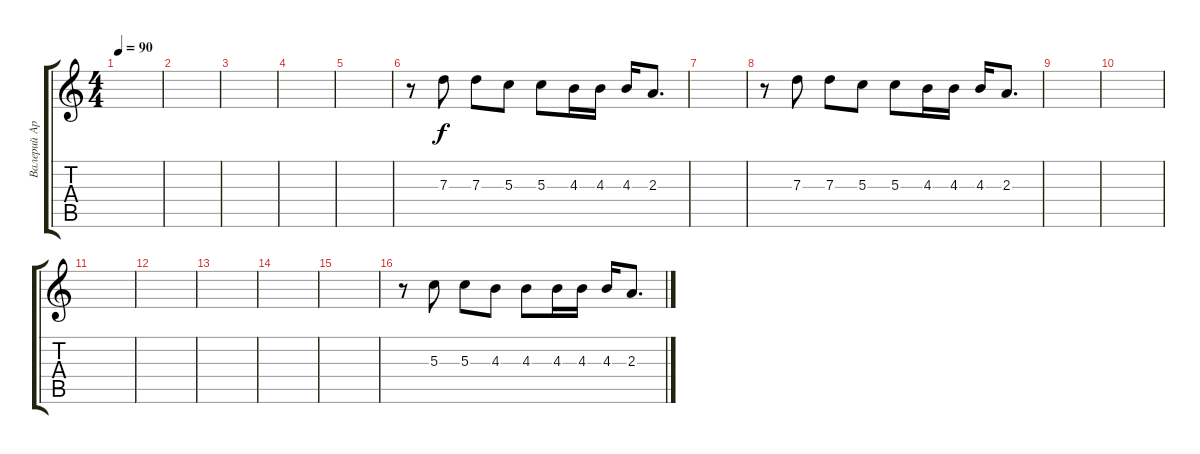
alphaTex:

\track ("Валерий Аркадин (запись)" "Валерий Ар") {instrument electricguitarjazz}
\staff {score tabs}
\tuning (E4 B3 G3 D3 A2 E2) {hide}
\ts (4 4)
\tempo 90
\clef g2
\ks c
|
|
|
|
|
r.8{instrument distortionguitar} 7.3.8 7.3.8 5.3.8 5.3.8 4.3.16 4.3.16 4.3.16 2.3.8{d} |
|
r.8{instrument distortionguitar} 7.3.8 7.3.8 5.3.8 5.3.8 4.3.16 4.3.16 4.3.16 2.3.8{d} |
|
|
|
|
|
|
|
r.8 5.3.8 5.3.8 4.3.8 4.3.8 4.3.16 4.3.16 4.3.16 2.3.8{d}
